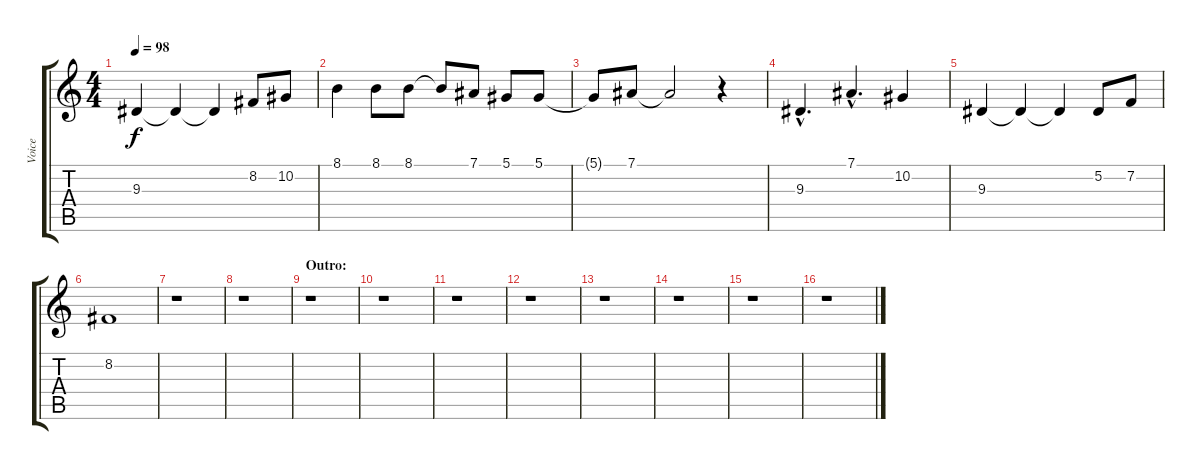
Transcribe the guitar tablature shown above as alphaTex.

\track ("Voice" "Voice") {instrument cello}
\staff {score tabs}
\tuning (Eb4 Bb3 Gb3 Db3 Ab2 Eb2) {hide}
\ts (4 4)
\tempo 98
\clef g2
\ks c
9.3.4{dy f} 9.3{t}.4 9.3{t}.4 8.2.8 10.2.8 |
8.1.4 8.1.8 8.1.8 8.1{t}.8 7.1.8 5.1.8 5.1.8 |
5.1{t}.8 7.1.8 7.1{t}.2 r.4 |
9.3{hac}.4{d} 7.1{hac}.4{d} 10.2.4 |
9.3.4 9.3{t}.4 9.3{t}.4 5.2.8 7.2.8 |
8.2.1 |
r.1 |
r.1 |
\section ("" "Outro:")
r.1 |
r.1 |
r.1 |
r.1 |
r.1 |
r.1 |
r.1 |
r.1
